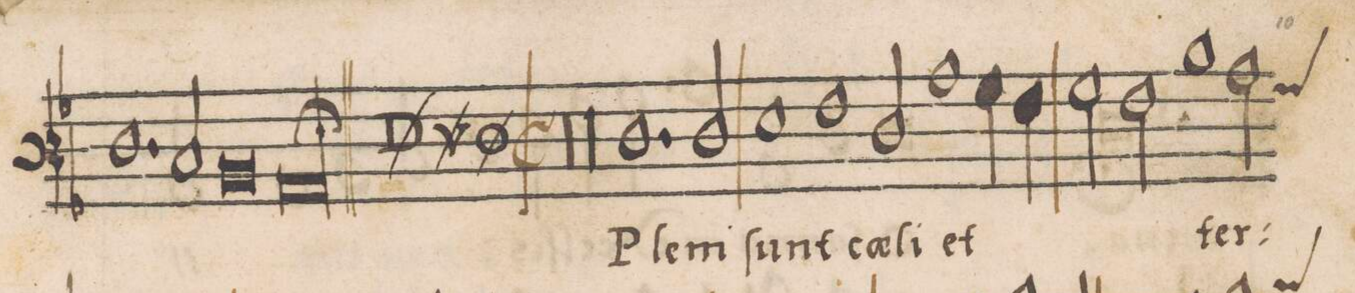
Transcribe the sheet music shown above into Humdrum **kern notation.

**kern	**text
*I"BASSVS	*
*clefF3	*
*k[b-B-]	*
*met(C|)	*
*M2/1	*
1.F	ſab-
=29-	=29-
2E/	.
0D	-ba-
=30-	=30-
1C;	-oth
*	*Xij
=31||-	=31||-
0r	.
=32-	=32-
0r	.
=33-	=33-
0r	.
=34-	=34-
0r	.
=35-	=35-
1.F	Ple-
2F/	-ni
=36-	=36-
1G	ſunt
1A	c(ae)-
=37-	=37-
2F/	-li
1c	et
4B-\	.
4A\	.
=38-	=38-
2B-\	.
2A\	.
1d	ter-
=39-	=39-
*custos:B-	*
2c\	.
*-	*-
